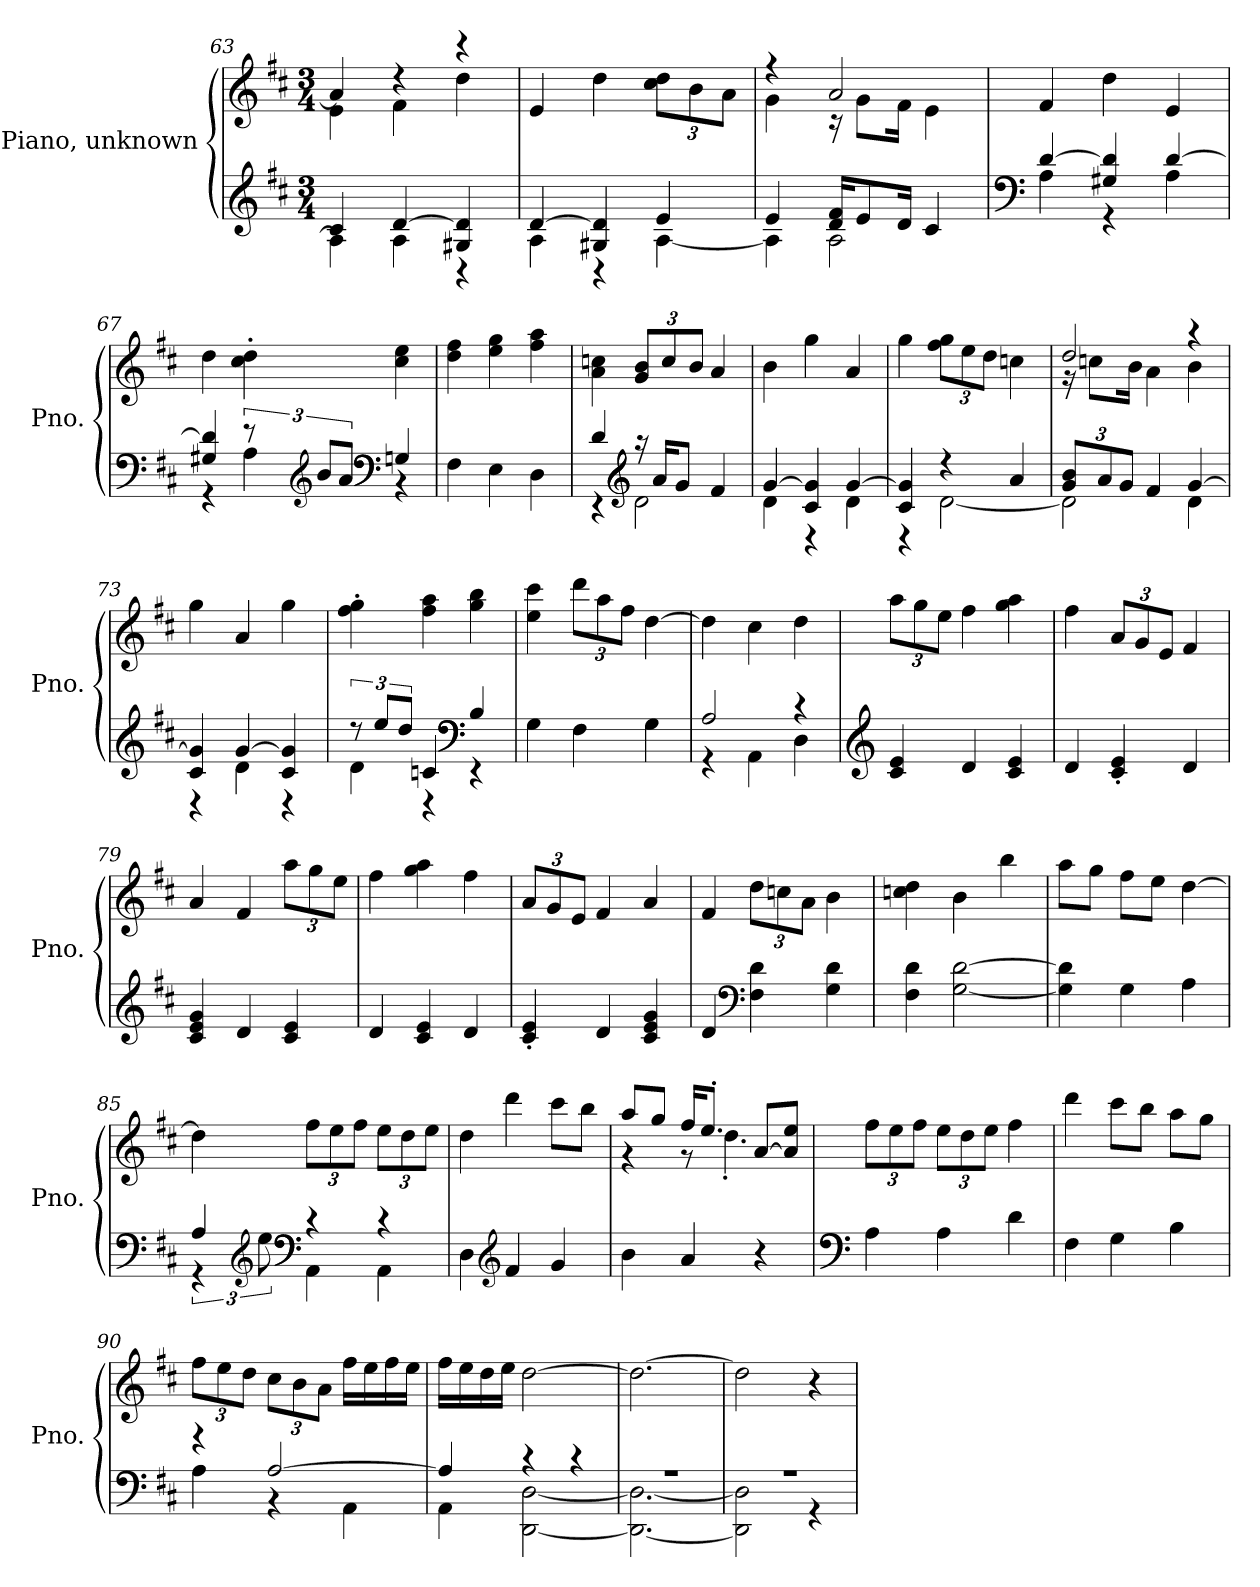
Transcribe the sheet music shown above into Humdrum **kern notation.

**kern	**kern
*part1	*part1
*staff2	*staff1
*I"Piano, unknown	*
*I'Pno.	*
!!LO:LB:g=z
*clefG2	*clefG2
*k[f#c#]	*k[f#c#]
*M3/4	*M3/4
=63	=63
*^	*^
4c#/	4A\]	4a/]	4e\
[4d/	4A\	4r	4f#\
4G#X/ 4d/]	4r	4r	4dd\
*	*	*v	*v
=64	=64	=64
[4d/	4A\	4e/
4G#X/ 4d/]	4r	4dd\
*	*	*Xbrackettup
4e/	[4A\	12cc#\ 12dd\L
.	.	12b\
.	.	12a\J
=65	=65	=65
*	*	*^
4e/	4A\]	4r	4g\
16d/ 16f#/KL	2A\	2a/	16r
8e/	.	.	8g\L
16d/Jk	.	.	16f#\Jk
4c#/	.	.	4e\
*	*	*v	*v
=66	=66	=66
*clefF4	*	*
[4d/	4A\	4f#/
4G#X/ 4d/]	4r	4dd\
[4d/	4A\	4e/
=67	=67	=67
4G#X/ 4d/]	4r	4dd\
12r	4A\	4cc#\' 4dd\'
*clefG2	*	*
12b/L	.	.
12a/J	.	.
*clefF4	*	*
4Gn/	4r	4cc#\ 4ee\
*v	*v	*
=68	=68
4F#\	4dd\ 4ff#\
4E\	4ee\ 4gg\
4D\	4ff#\ 4aa\
!!LO:LB:g=z
=69	=69
*^	*
4d/	4r	4a\ 4ccn\
*clefG2	*	*
16r	2d\	12g/ 12b/L
16a/KL	.	.
.	.	12cc/
8g/J	.	.
.	.	12b/J
4f#/	.	4a/
=70	=70	=70
[4g/	4d\	4b\
4c#/ 4g/]	4r	4gg\
[4g/	4d\	4a/
=71	=71	=71
4c#/ 4g/]	4r	4gg\
4r	[2d\	12ff#\ 12gg\L
.	.	12ee\
.	.	12dd\J
4a/	.	4ccn\
=72	=72	=72
*Xbrackettup	*	*
*	*	*^
12g/ 12b/L	2d\]	2dd/	16r
.	.	.	8ccn\L
12a/	.	.	.
12g/J	.	.	.
.	.	.	16b\Jk
4f#/	.	.	4a\
[4g/	4d\	4r	4b\
*	*	*v	*v
=73	=73	=73
4c#/ 4g/]	4r	4gg\
[4g/	4d\	4a/
4c#/ 4g/]	4r	4gg\
=74	=74	=74
*brackettup	*	*
12r	4d\	4ff#\' 4gg\'
12ee/L	.	.
12dd/J	.	.
4cn/	4r	4ff#\ 4aa\
*clefF4	*	*
4B/	4r	4gg\ 4bb\
*v	*v	*
!!LO:PB:g=z
=75	=75
4G\	4ee\ 4ccc#\
4F#\	12ddd\L
.	12aa\
.	12ff#\J
4G\	[4dd\
=76	=76
*^	*
2A/	4r	4dd\]
.	4AA\	4cc#\
4r	4D\	4dd\
*v	*v	*
=77	=77
*clefG2	*
4c#/ 4e/	12aa\L
.	12gg\
.	12ee\J
4d/	4ff#\
4c#/ 4e/	4gg\ 4aa\
=78	=78
4d/	4ff#\
4c#/' 4e/'	12a/L
.	12g/
.	12e/J
4d/	4f#/
=79	=79
4c#/ 4e/ 4g/	4a/
4d/	4f#/
4c#/ 4e/	12aa\L
.	12gg\
.	12ee\J
=80	=80
4d/	4ff#\
4c#/ 4e/	4gg\ 4aa\
4d/	4ff#\
=81	=81
4c#/' 4e/'	12a/L
.	12g/
.	12e/J
4d/	4f#/
4c#/ 4e/ 4g/	4a/
!!LO:LB:g=z
=82	=82
4d/	4f#/
*clefF4	*
4F#\ 4d\	12dd\L
.	12ccn\
.	12a\J
4G\ 4d\	4b\
=83	=83
4F#\ 4d\	4ccn\ 4dd\
[2G\ [2d\	4b\
.	4bb\
=84	=84
4G\] 4d\]	8aa\L
.	8gg\J
4G\	8ff#\L
.	8ee\J
4A\	[4dd\
=85	=85
*^	*
4A/	6r	4dd\]
*clefG2	*	*
.	12ee\	.
*clefF4	*	*
4r	4AA\	12ff#\L
.	.	12ee\
.	.	12ff#\J
4r	4AA\	12ee\L
.	.	12dd\
.	.	12ee\J
*v	*v	*
=86	=86
4D\	4dd\
*clefG2	*
4f#/	4ddd\
4g/	8ccc#\L
.	8bb\J
!!LO:LB:g=z
=87	=87
*	*^
4b\	8aa/L	4r
.	8gg/J	.
4a/	16ff#/KL	8r
.	8.ee'/J	.
.	.	4.dd'\
4r	[8a/L	.
.	8a/] 8ee/J	.
*	*v	*v
=88	=88
*clefF4	*
4A\	12ff#\L
.	12ee\
.	12ff#\J
4A\	12ee\L
.	12dd\
.	12ee\J
4d\	4ff#\
=89	=89
4F#\	4ddd\
4G\	8ccc#\L
.	8bb\J
4B\	8aa\L
.	8gg\J
=90	=90
*^	*
4r	4A\	12ff#\L
.	.	12ee\
.	.	12dd\J
[2A/	4r	12cc#\L
.	.	12b\
.	.	12a\J
.	4AA\	16ff#\LL
.	.	16ee\
.	.	16ff#\
.	.	16ee\JJ
=91	=91	=91
4A/]	4AA\	16ff#\LL
.	.	16ee\
.	.	16dd\
.	.	16ee\JJ
4r	[2DD\ [2D\	[2dd\
4r	.	.
!!LO:LB:g=z
=92	=92	=92
2.r	2.DD\_ 2.D\_	2.dd\_
=93	=93	=93
2.r	2DD\] 2D\]	2dd\]
.	4r	4r
*v	*v	*
=	=
*-	*-
